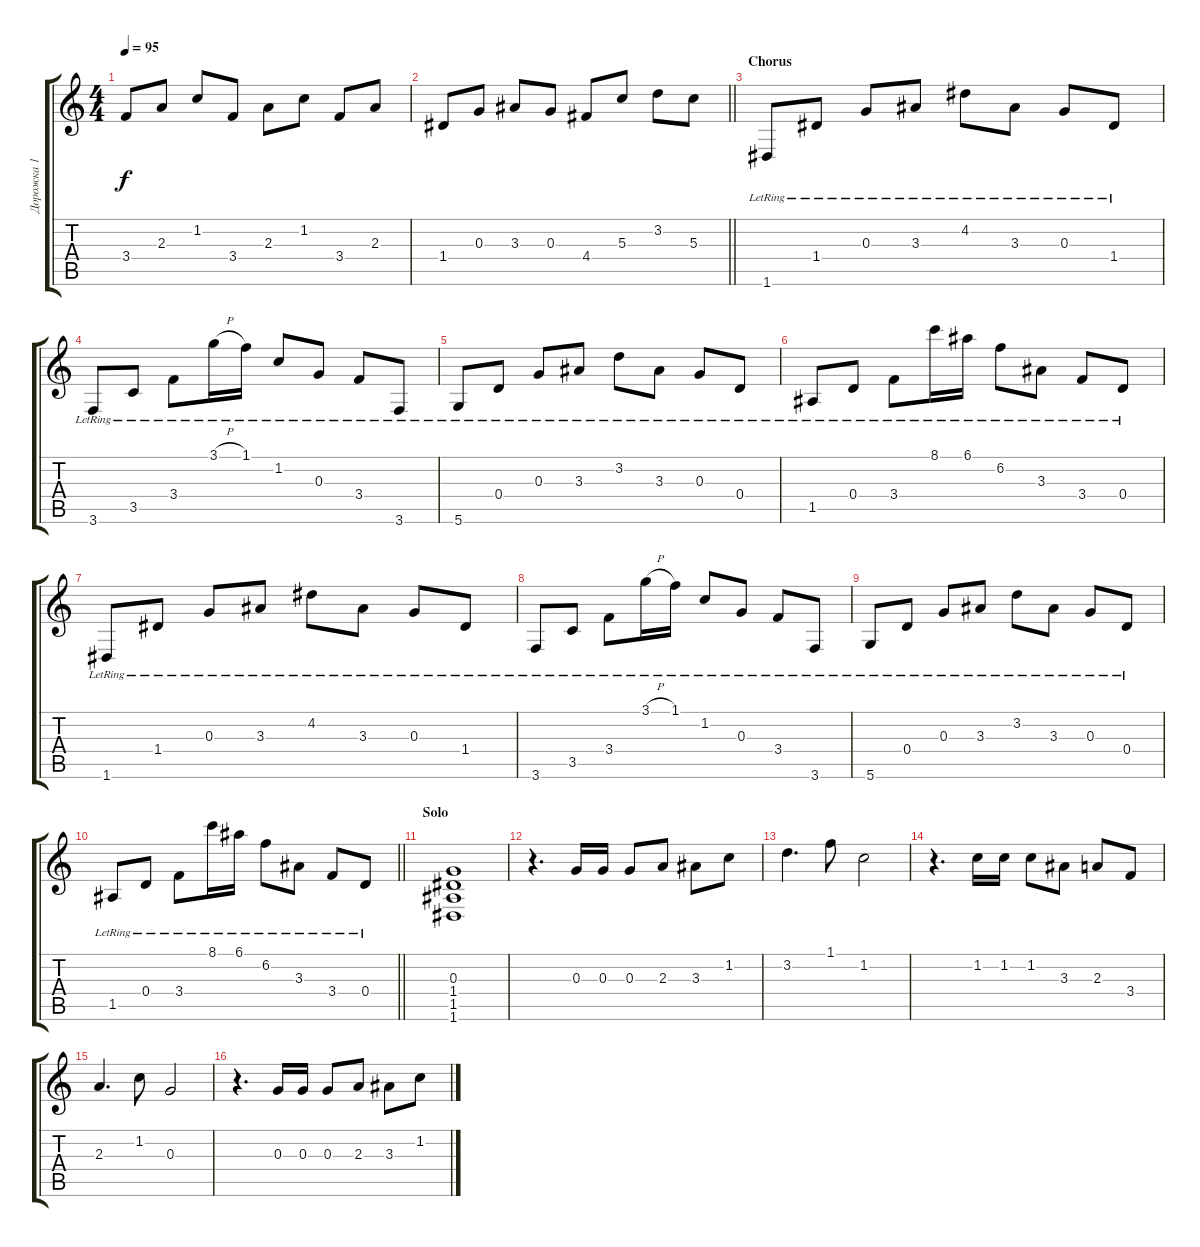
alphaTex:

\track ("Дорожка 1" "Дорожка 1") {instrument electricguitarclean}
\staff {score tabs}
\tuning (E4 B3 G3 D3 A2 D2) {hide}
\ts (4 4)
\tempo 95
\clef g2
\ks c
3.4.8{dy f} 2.3.8 1.2.8 3.4.8 2.3.8 1.2.8 3.4.8 2.3.8 |
\barLineRight lightlight
1.4.8 0.3.8 3.3.8 0.3.8 4.4.8 5.3.8 3.2.8 5.3.8 |
\section ("" "Chorus")
1.6{lr}.8 1.4{lr}.8 0.3{lr}.8 3.3{lr}.8 4.2{lr}.8 3.3{lr}.8 0.3{lr}.8 1.4{lr}.8 |
3.6{lr}.8 3.5{lr}.8 3.4{lr}.8 3.1{h lr}.16 1.1{lr}.16 1.2{lr}.8 0.3{lr}.8 3.4{lr}.8 3.6{lr}.8 |
5.6{lr}.8 0.4{lr}.8 0.3{lr}.8 3.3{lr}.8 3.2{lr}.8 3.3{lr}.8 0.3{lr}.8 0.4{lr}.8 |
1.5{lr}.8 0.4{lr}.8 3.4{lr}.8 8.1{lr}.16 6.1{lr}.16 6.2{lr}.8 3.3{lr}.8 3.4{lr}.8 0.4{lr}.8 |
1.6{lr}.8 1.4{lr}.8 0.3{lr}.8 3.3{lr}.8 4.2{lr}.8 3.3{lr}.8 0.3{lr}.8 1.4{lr}.8 |
3.6{lr}.8 3.5{lr}.8 3.4{lr}.8 3.1{h lr}.16 1.1{lr}.16 1.2{lr}.8 0.3{lr}.8 3.4{lr}.8 3.6{lr}.8 |
5.6{lr}.8 0.4{lr}.8 0.3{lr}.8 3.3{lr}.8 3.2{lr}.8 3.3{lr}.8 0.3{lr}.8 0.4{lr}.8 |
\barLineRight lightlight
1.5{lr}.8 0.4{lr}.8 3.4{lr}.8 8.1{lr}.16 6.1{lr}.16 6.2{lr}.8 3.3{lr}.8 3.4{lr}.8 0.4{lr}.8 |
\section ("" "Solo")
(0.3 1.4 1.5 1.6).1 |
r.4{d} 0.3.16{instrument overdrivenguitar} 0.3.16 0.3.8 2.3.8 3.3.8 1.2.8 |
3.2.4{d} 1.1.8 1.2.2 |
r.4{d} 1.2.16 1.2.16 1.2.8 3.3.8 2.3.8 3.4.8 |
2.3.4{d} 1.2.8 0.3.2 |
r.4{d} 0.3.16 0.3.16 0.3.8 2.3.8 3.3.8 1.2.8
